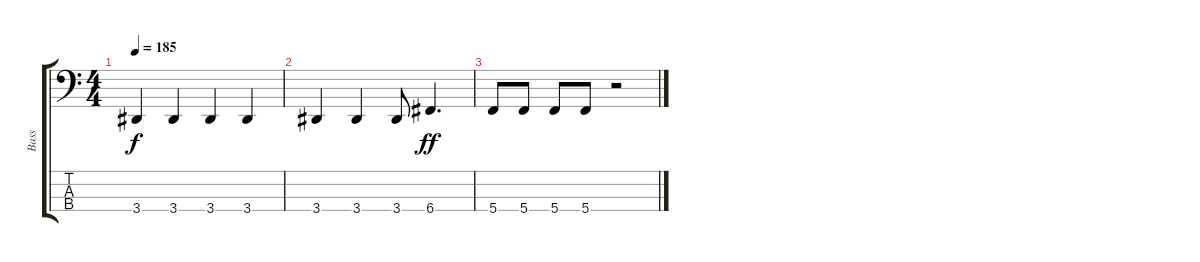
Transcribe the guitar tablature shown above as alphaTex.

\track ("Bass" "Bass") {instrument electricbassfinger}
\staff {score tabs}
\tuning (Eb2 Bb1 F1 C1) {hide}
\ts (4 4)
\tempo 185
\clef f4
\ks c
3.4.4{dy f} 3.4.4 3.4.4 3.4.4 |
3.4.4 3.4.4 3.4.8 6.4.4{d dy ff} |
5.4.8 5.4.8 5.4.8 5.4.8 r.2
